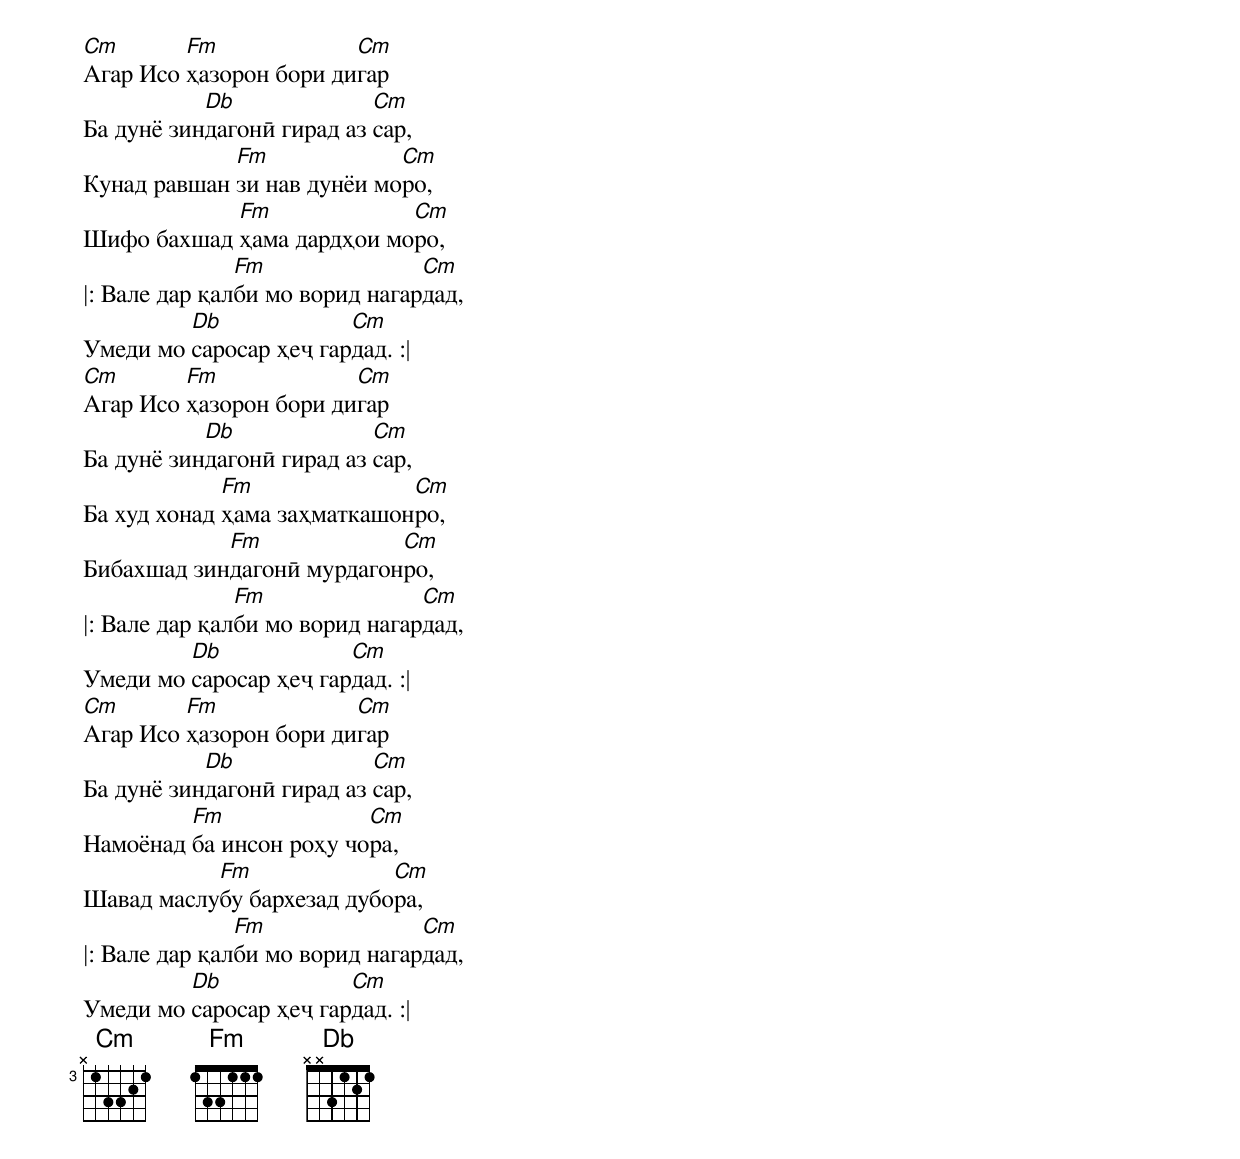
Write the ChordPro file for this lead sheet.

[Cm]Агар Исо [Fm]ҳазорон бори ди[Cm]гар
Ба дунё зин[Db]дагонӣ гирад аз [Cm]сар,
Кунад равшан [Fm]зи нав дунёи мо[Cm]ро,
Шифо бахшад [Fm]ҳама дардҳои мо[Cm]ро,
|: Вале дар қал[Fm]би мо ворид нагар[Cm]дад,
Умеди мо [Db]саросар ҳеҷ гар[Cm]дад. :|
[Cm]Агар Исо [Fm]ҳазорон бори ди[Cm]гар
Ба дунё зин[Db]дагонӣ гирад аз [Cm]сар,
Ба худ хонад [Fm]ҳама заҳматкашон[Cm]ро,
Бибахшад зин[Fm]дагонӣ мурдагон[Cm]ро,
|: Вале дар қал[Fm]би мо ворид нагар[Cm]дад,
Умеди мо [Db]саросар ҳеҷ гар[Cm]дад. :|
[Cm]Агар Исо [Fm]ҳазорон бори ди[Cm]гар
Ба дунё зин[Db]дагонӣ гирад аз [Cm]сар,
Намоёнад [Fm]ба инсон роҳу чо[Cm]ра,
Шавад маслу[Fm]бу бархезад дубо[Cm]ра,
|: Вале дар қал[Fm]би мо ворид нагар[Cm]дад,
Умеди мо [Db]саросар ҳеҷ гар[Cm]дад. :|
